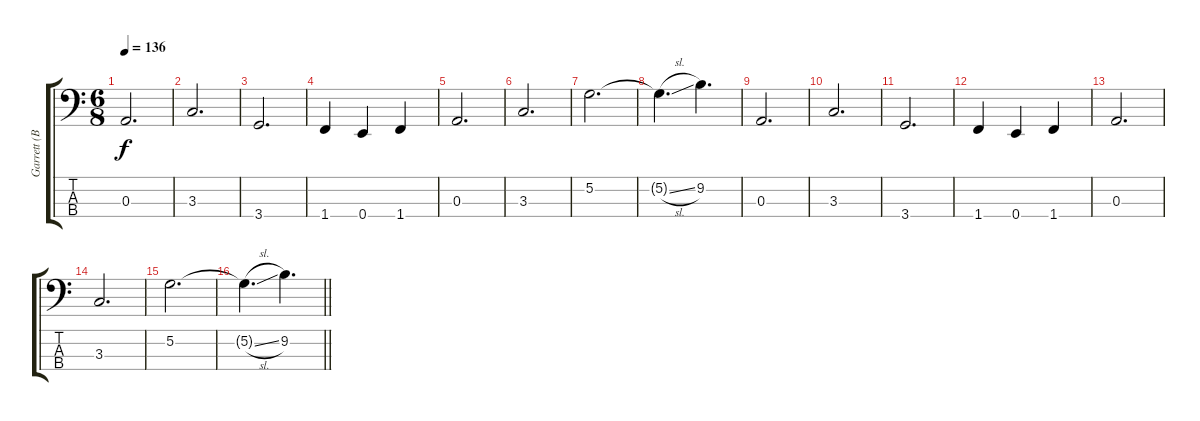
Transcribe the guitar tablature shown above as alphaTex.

\track ("Garrett (Bass)" "Garrett (B") {instrument electricbassfinger}
\staff {score tabs}
\tuning (G2 D2 A1 E1) {hide}
\ts (6 8)
\tempo 136
\clef f4
\ks c
0.3.2{d dy f} |
3.3.2{d} |
3.4.2{d} |
1.4.4 0.4.4 1.4.4 |
0.3.2{d} |
3.3.2{d} |
5.2.2{d} |
5.2{sl t}.4{d} 9.2.4{d} |
0.3.2{d} |
3.3.2{d} |
3.4.2{d} |
1.4.4 0.4.4 1.4.4 |
0.3.2{d} |
3.3.2{d} |
5.2.2{d} |
\barLineRight lightlight
5.2{sl t}.4{d} 9.2.4{d}
